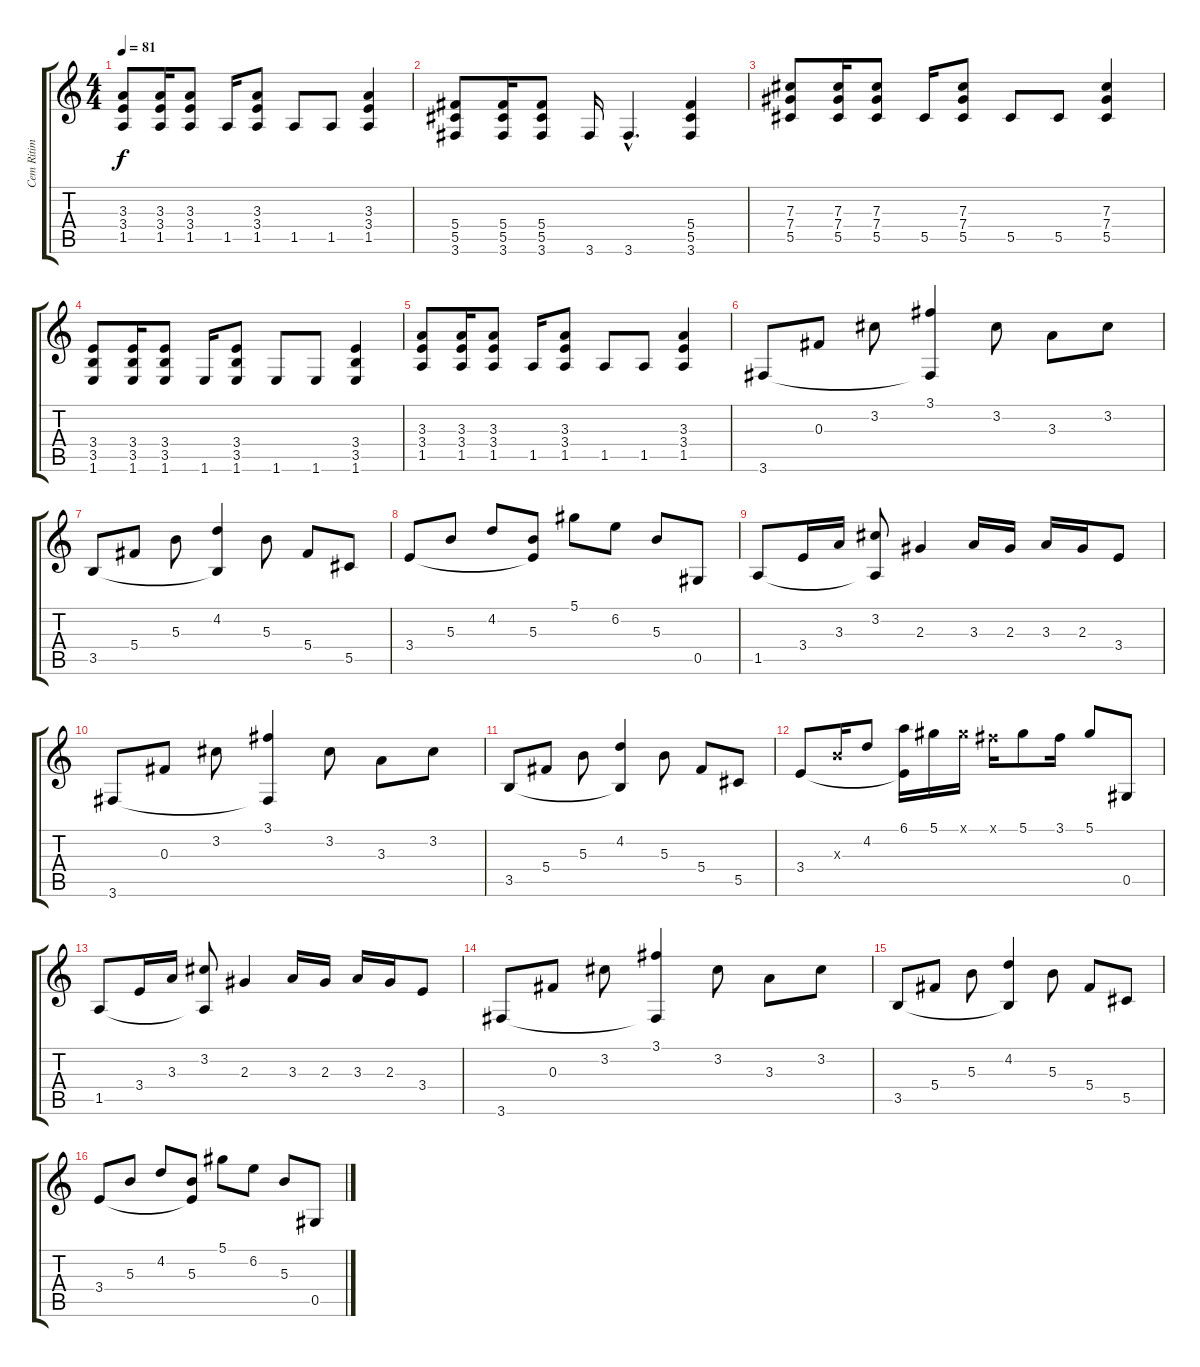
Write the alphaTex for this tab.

\track ("Cem Ritim Gitar" "Cem Ritim ") {instrument overdrivenguitar}
\staff {score tabs}
\tuning (Eb4 Bb3 Gb3 Db3 Ab2 Eb2) {hide}
\ts (4 4)
\tempo 81
\clef g2
\ks c
(3.3 3.4 1.5).8{dy f} (3.3 3.4 1.5).16 (3.3 3.4 1.5).8 1.5.16 (3.3 3.4 1.5).8 1.5.8 1.5.8 (3.3 3.4 1.5).4 |
(5.4 5.5 3.6).8 (5.4 5.5 3.6).16 (5.4 5.5 3.6).8 3.6.16 3.6{hac}.4{d} (5.4 5.5 3.6).4 |
(7.3 7.4 5.5).8 (7.3 7.4 5.5).16 (7.3 7.4 5.5).8 5.5.16 (7.3 7.4 5.5).8 5.5.8 5.5.8 (7.3 7.4 5.5).4 |
(3.4 3.5 1.6).8 (3.4 3.5 1.6).16 (3.4 3.5 1.6).8 1.6.16 (3.4 3.5 1.6).8 1.6.8 1.6.8 (3.4 3.5 1.6).4 |
(3.3 3.4 1.5).8 (3.3 3.4 1.5).16 (3.3 3.4 1.5).8 1.5.16 (3.3 3.4 1.5).8 1.5.8 1.5.8 (3.3 3.4 1.5).4 |
3.6.8 0.3.8 3.2.8 (3.1 3.6{t}).4 3.2.8 3.3.8 3.2.8 |
3.5.8 5.4.8 5.3.8 (4.2 3.5{t}).4 5.3.8 5.4.8 5.5.8 |
3.4.8 5.3.8 4.2.8 (5.3 3.4{t}).8 5.1.8 6.2.8 5.3.8 0.5.8 |
1.5.8 3.4.16 3.3.16 (3.2 1.5{t}).8 2.3.4 3.3.16 2.3.16 3.3.16 2.3.16 3.4.8 |
3.6.8 0.3.8 3.2.8 (3.1 3.6{t}).4 3.2.8 3.3.8 3.2.8 |
3.5.8 5.4.8 5.3.8 (4.2 3.5{t}).4 5.3.8 5.4.8 5.5.8 |
3.4.8 5.3{x}.16 4.2.8 (6.1 3.4{t}).16 5.1.16 5.1{x}.16 3.1{x}.16 5.1.8 3.1.16 5.1.8 0.5.8 |
1.5.8 3.4.16 3.3.16 (3.2 1.5{t}).8 2.3.4 3.3.16 2.3.16 3.3.16 2.3.16 3.4.8 |
3.6.8 0.3.8 3.2.8 (3.1 3.6{t}).4 3.2.8 3.3.8 3.2.8 |
3.5.8 5.4.8 5.3.8 (4.2 3.5{t}).4 5.3.8 5.4.8 5.5.8 |
3.4.8 5.3.8 4.2.8 (5.3 3.4{t}).8 5.1.8 6.2.8 5.3.8 0.5.8
